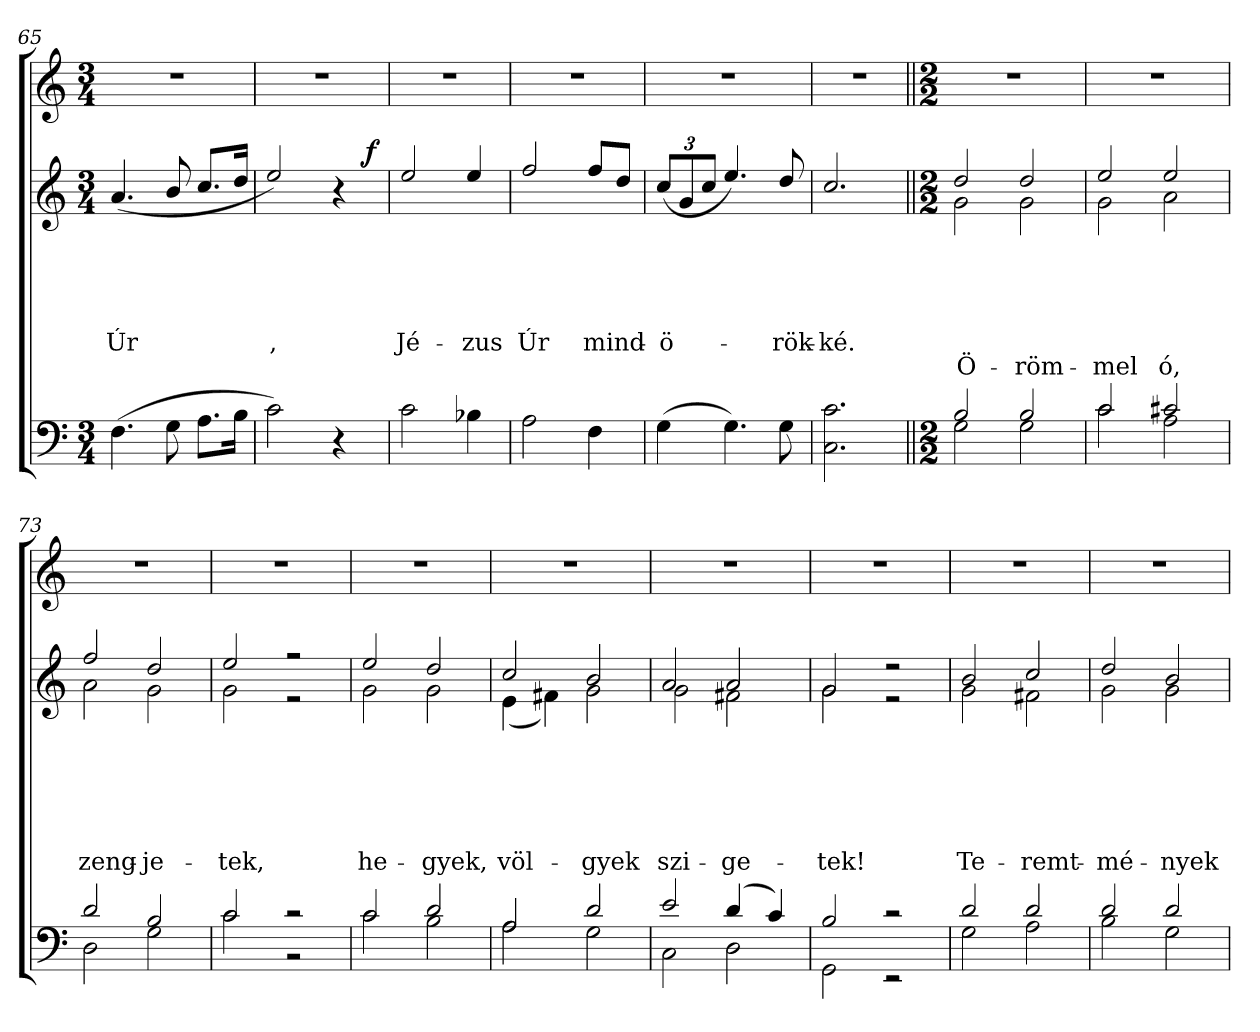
**kern	**kern	**text	**text	**text	**text	**text	**text	**dynam	**kern
*part3	*part2	*part2	*part2	*part2	*part2	*part2	*part2	*part2	*part1
*staff3	*staff2	*staff2	*staff2	*staff2	*staff2	*staff2	*staff2	*staff2	*staff1
*clefF4	*clefG2	*	*	*	*	*	*	*	*clefG2
*k[]	*k[]	*	*	*	*	*	*	*	*k[]
*C:	*C:	*	*	*	*	*	*	*	*C:
*M3/4	*M3/4	*	*	*	*	*	*	*	*M3/4
=65	=65	=65	=65	=65	=65	=65	=65	=65	=65
!	!	!	!	!	!	!LO:LY:b	!	!	!
(<4.F\	(>4.a/	.	.	.	.	Úr	.	.	2.r
8G\	8b/	.	.	.	.	.	.	.	.
8.A\L	8.cc/L	.	.	.	.	.	.	.	.
16B\Jk	16dd/Jk	.	.	.	.	.	.	.	.
=66	=66	=66	=66	=66	=66	=66	=66	=66	=66
!	!	!	!	!	!	!LO:LY:b	!	!	!
*	*^	*	*	*	*	*	*	*	*
2c\)	2ee/)	3%2ryy	.	.	.	.	,	.	.	2.r
4r	4r	.	.	.	.	.	.	.	.	.
!	!	!	!	!	!	!	!	!	!LO:DY:a	!
.	.	12ryy	.	.	.	.	.	.	f	.
*	*v	*v	*	*	*	*	*	*	*	*
=67	=67	=67	=67	=67	=67	=67	=67	=67	=67
*	*^	*	*	*	*	*	*	*	*
!	!	!	!	!	!	!	!LO:LY:b	!	!	!
*	*v	*v	*	*	*	*	*	*	*	*
2c\	2ee/	.	.	.	.	Jé-	.	.	2.r
!	!	!	!	!	!	!LO:LY:b	!	!	!
4B-X\	4ee/	.	.	.	.	-zus	.	.	.
=68	=68	=68	=68	=68	=68	=68	=68	=68	=68
!	!	!	!	!	!	!LO:LY:b	!	!	!
2A\	2ff/	.	.	.	.	Úr	.	.	2.r
!	!	!	!	!	!	!LO:LY:b	!	!	!
4F\	8ff/L	.	.	.	.	mind-	.	.	.
.	8dd/J	.	.	.	.	.	.	.	.
=69	=69	=69	=69	=69	=69	=69	=69	=69	=69
!	!	!	!	!	!	!LO:LY:b	!	!	!
(<4G\	(>12cc/L	.	.	.	.	-ö-	.	.	2.r
.	12g/	.	.	.	.	.	.	.	.
.	12cc/J	.	.	.	.	.	.	.	.
4.G\)	4.ee/)	.	.	.	.	.	.	.	.
!	!	!	!	!	!	!LO:LY:b	!	!	!
8G\	8dd/	.	.	.	.	-rök-	.	.	.
=70	=70	=70	=70	=70	=70	=70	=70	=70	=70
!	!	!	!	!	!	!LO:LY:b	!	!	!
2.C\ 2.c\	2.cc/	.	.	.	.	-ké.	.	.	2.r
!!LO:LB:g=z
=71||	=71||	=71||	=71||	=71||	=71||	=71||	=71||	=71||	=71||
*M2/2	*M2/2	*	*	*	*	*	*	*	*M2/2
*^	*	*	*	*	*	*	*	*	*
!	!	!LO:TX:a:t== 66	!	!	!	!	!	!	!	!
!	!	!	!	!	!	!	!	!LO:LY:b	!	!
*	*	*^	*	*	*	*	*	*	*	*
2B/	2G\	2dd/	2g\	.	.	.	.	.	Ö-	.	1r
!	!	!	!	!	!	!	!	!	!LO:LY:b	!	!
2B/	2G\	2dd/	2g\	.	.	.	.	.	-röm-	.	.
=72	=72	=72	=72	=72	=72	=72	=72	=72	=72	=72	=72
!	!	!	!	!	!	!	!	!	!LO:LY:b	!	!
2c/	2c\	2ee/	2g\	.	.	.	.	.	-mel	.	1r
!	!	!	!	!	!	!	!	!	!LO:LY:b	!	!
2c#X/	2A\	2ee/	2a\	.	.	.	.	.	ó,	.	.
=73	=73	=73	=73	=73	=73	=73	=73	=73	=73	=73	=73
!	!	!	!	!	!	!	!	!	!LO:LY:b	!	!
2d/	2D\	2ff/	2a\	.	.	.	.	.	zeng-	.	1r
!	!	!	!	!	!	!	!	!	!LO:LY:b	!	!
2B/	2G\	2dd/	2g\	.	.	.	.	.	-je-	.	.
=74	=74	=74	=74	=74	=74	=74	=74	=74	=74	=74	=74
!	!	!	!	!	!	!	!	!	!LO:LY:b	!	!
2c/	2c\	2ee/	2g\	.	.	.	.	.	-tek,	.	1r
2r	2r	2r	2r	.	.	.	.	.	.	.	.
=75	=75	=75	=75	=75	=75	=75	=75	=75	=75	=75	=75
!	!	!	!	!	!	!	!	!	!LO:LY:b	!	!
2c/	2c\	2ee/	2g\	.	.	.	.	.	he-	.	1r
!	!	!	!	!	!	!	!	!	!LO:LY:b	!	!
2d/	2B\	2dd/	2g\	.	.	.	.	.	-gyek,	.	.
=76	=76	=76	=76	=76	=76	=76	=76	=76	=76	=76	=76
!	!	!	!	!	!	!	!	!	!LO:LY:b	!	!
2A/	2A\	2cc/	(<4e\	.	.	.	.	.	völ-	.	1r
.	.	.	4f#X\)	.	.	.	.	.	.	.	.
!	!	!	!	!	!	!	!	!	!LO:LY:b	!	!
2d/	2G\	2b/	2g\	.	.	.	.	.	-gyek	.	.
=77	=77	=77	=77	=77	=77	=77	=77	=77	=77	=77	=77
!	!	!	!	!	!	!	!	!	!LO:LY:b	!	!
2e/	2C\	2a/	2g\	.	.	.	.	.	szi-	.	1r
!	!	!	!	!	!	!	!	!	!LO:LY:b	!	!
(>4d/	2D\	2a/	2f#X\	.	.	.	.	.	-ge-	.	.
4c/)	.	.	.	.	.	.	.	.	.	.	.
=78	=78	=78	=78	=78	=78	=78	=78	=78	=78	=78	=78
!	!	!	!	!	!	!	!	!	!LO:LY:b	!	!
2B/	2GG\	2g/	2g\	.	.	.	.	.	-tek!	.	1r
2r	2r	2r	2r	.	.	.	.	.	.	.	.
!!LO:LB:g=z
=79	=79	=79	=79	=79	=79	=79	=79	=79	=79	=79	=79
!	!	!	!	!	!	!	!	!	!LO:LY:b	!	!
2d/	2G\	2b/	2g\	.	.	.	.	.	Te-	.	1r
!	!	!	!	!	!	!	!	!	!LO:LY:b	!	!
2d/	2A\	2cc/	2f#X\	.	.	.	.	.	-remt-	.	.
=80	=80	=80	=80	=80	=80	=80	=80	=80	=80	=80	=80
!	!	!	!	!	!	!	!	!	!LO:LY:b	!	!
2d/	2B\	2dd/	2g\	.	.	.	.	.	-mé-	.	1r
!	!	!	!	!	!	!	!	!	!LO:LY:b	!	!
2d/	2G\	2b/	2g\	.	.	.	.	.	-nyek	.	.
*v	*v	*	*	*	*	*	*	*	*	*	*
*	*v	*v	*	*	*	*	*	*	*	*
=	=	=	=	=	=	=	=	=	=
*-	*-	*-	*-	*-	*-	*-	*-	*-	*-
